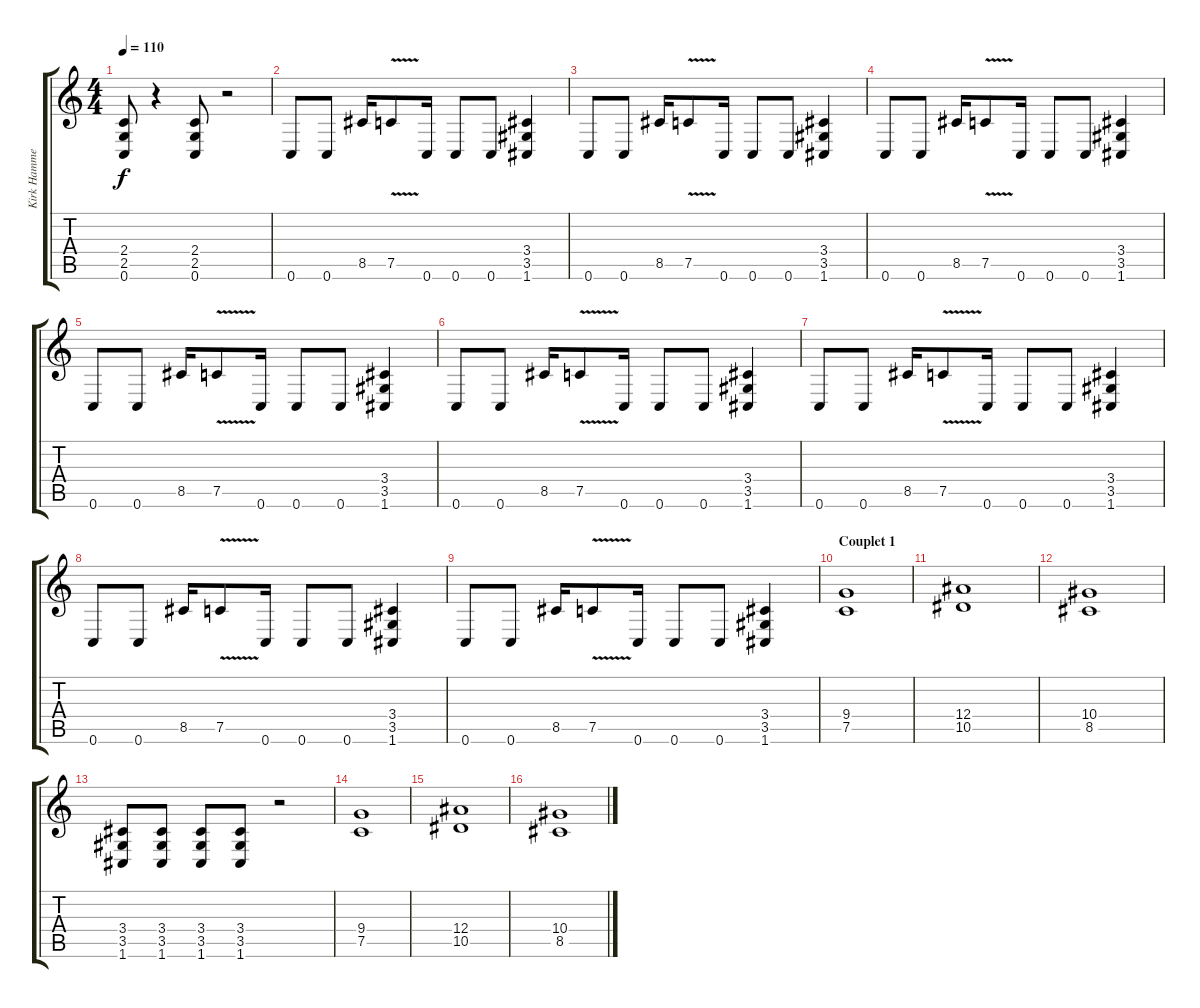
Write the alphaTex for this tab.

\track ("Kirk Hammet" "Kirk Hamme") {instrument distortionguitar}
\staff {score tabs}
\tuning (C4 G3 Eb3 Bb2 F2 C2) {hide}
\ts (4 4)
\tempo 110
\clef g2
\ks c
(2.4 2.5 0.6).8{dy f} r.4 (2.4 2.5 0.6).8 r.2 |
0.6.8 0.6.8 8.5.16 7.5{v}.8 0.6.16 0.6.8 0.6.8 (3.4 3.5 1.6).4 |
0.6.8 0.6.8 8.5.16 7.5{v}.8 0.6.16 0.6.8 0.6.8 (3.4 3.5 1.6).4 |
0.6.8 0.6.8 8.5.16 7.5{v}.8 0.6.16 0.6.8 0.6.8 (3.4 3.5 1.6).4 |
0.6.8 0.6.8 8.5.16 7.5{v}.8 0.6.16 0.6.8 0.6.8 (3.4 3.5 1.6).4 |
0.6.8 0.6.8 8.5.16 7.5{v}.8 0.6.16 0.6.8 0.6.8 (3.4 3.5 1.6).4 |
0.6.8 0.6.8 8.5.16 7.5{v}.8 0.6.16 0.6.8 0.6.8 (3.4 3.5 1.6).4 |
0.6.8 0.6.8 8.5.16 7.5{v}.8 0.6.16 0.6.8 0.6.8 (3.4 3.5 1.6).4 |
0.6.8 0.6.8 8.5.16 7.5{v}.8 0.6.16 0.6.8 0.6.8 (3.4 3.5 1.6).4 |
\section ("" "Couplet 1")
(9.4 7.5).1{volume 8} |
(12.4 10.5).1 |
(10.4 8.5).1 |
(3.4 3.5 1.6).8 (3.4 3.5 1.6).8 (3.4 3.5 1.6).8 (3.4 3.5 1.6).8 r.2 |
(9.4 7.5).1 |
(12.4 10.5).1 |
(10.4 8.5).1
